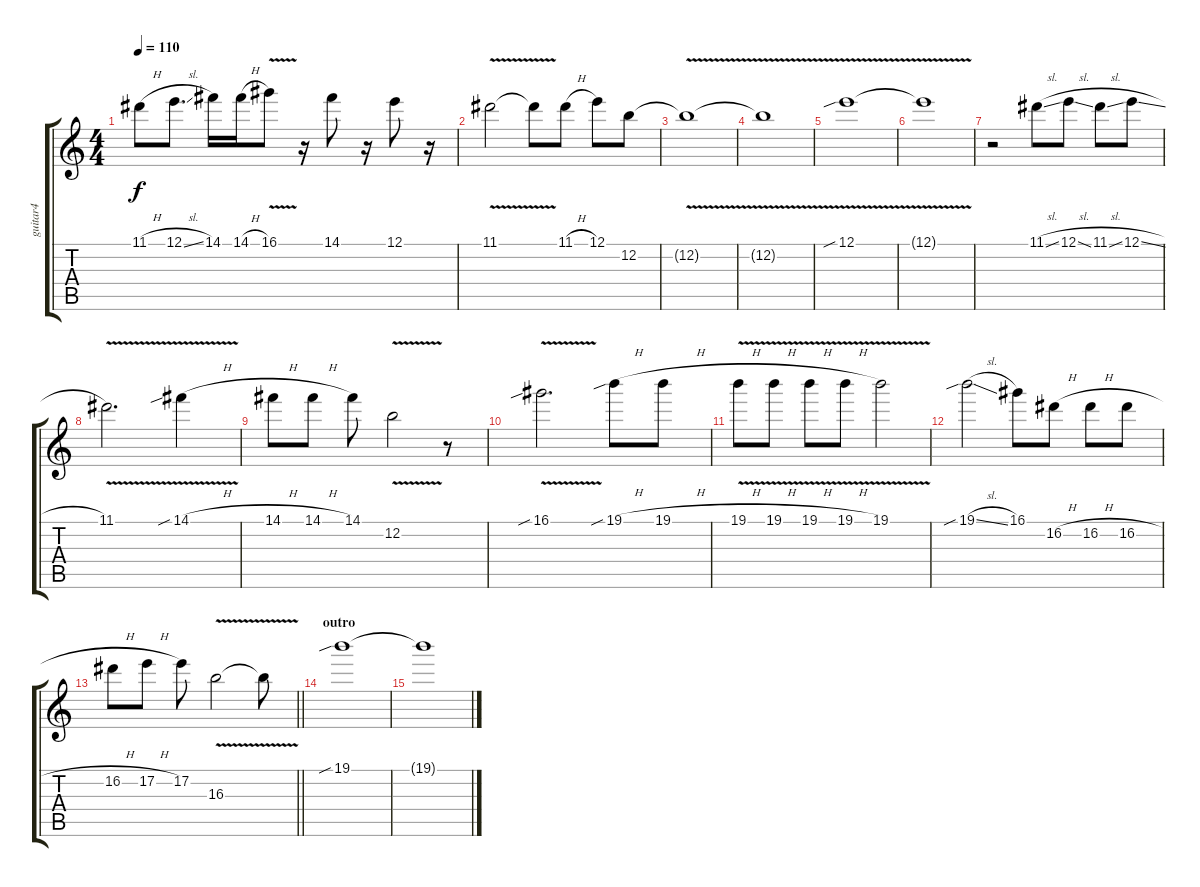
\track ("guitar4" "guitar4") {instrument distortionguitar}
\staff {score tabs}
\tuning (E4 B3 G3 D3 A2 E2) {hide}
\ts (4 4)
\tempo 110
\clef g2
\ks c
11.1{h}.8{dy f} 12.1{sl}.8{d} 14.1.16 14.1{h}.16 16.1{v}.8 r.16 14.1.8 r.16 12.1.8 r.16 |
11.1{v}.2 11.1{t}.8 11.1{h}.8 12.1.8 12.2.8 |
12.2{v t}.1 |
12.2{t}.1 |
12.1{v sib}.1 |
12.1{t}.1 |
r.2 11.1{sl}.8 12.1{sl}.8 11.1{sl}.8 12.1{sl}.8 |
11.1{v}.2{d} 14.1{v sib h}.4 |
14.1{h}.8 14.1{h}.8 14.1.8 12.2{v}.2 r.8 |
16.1{v sib}.2{d} 19.1{sib h}.8 19.1{h}.8 |
19.1{v h}.8 19.1{v h}.8 19.1{v h}.8 19.1{v h}.8 19.1{v}.2 |
19.1{sib sl}.2 16.1.8 16.2{h}.8 16.2{h}.8 16.2{h}.8 |
\barLineRight lightlight
16.2{h}.8 17.2{h}.8 17.2.8 16.3{v}.2 16.3{t}.8 |
\section ("" "outro")
19.1{sib}.1{volume 0} |
19.1{t}.1
